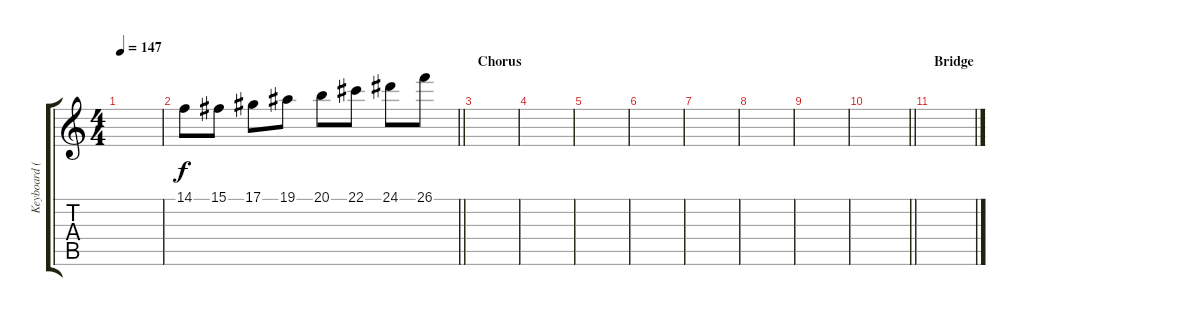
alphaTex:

\track ("Keyboard (Backing)" "Keyboard (") {instrument brightacousticpiano}
\staff {score tabs}
\tuning (Eb4 Bb3 Gb3 Db3 Ab2 Eb2) {hide}
\ts (4 4)
\tempo 147
\clef g2
\ks c
|
\barLineRight lightlight
14.1.8 15.1.8 17.1.8 19.1.8 20.1.8 22.1.8 24.1.8 26.1.8 |
\section ("" "Chorus")
|
|
|
|
|
|
|
\barLineRight lightlight
|
\section ("" "Bridge")
